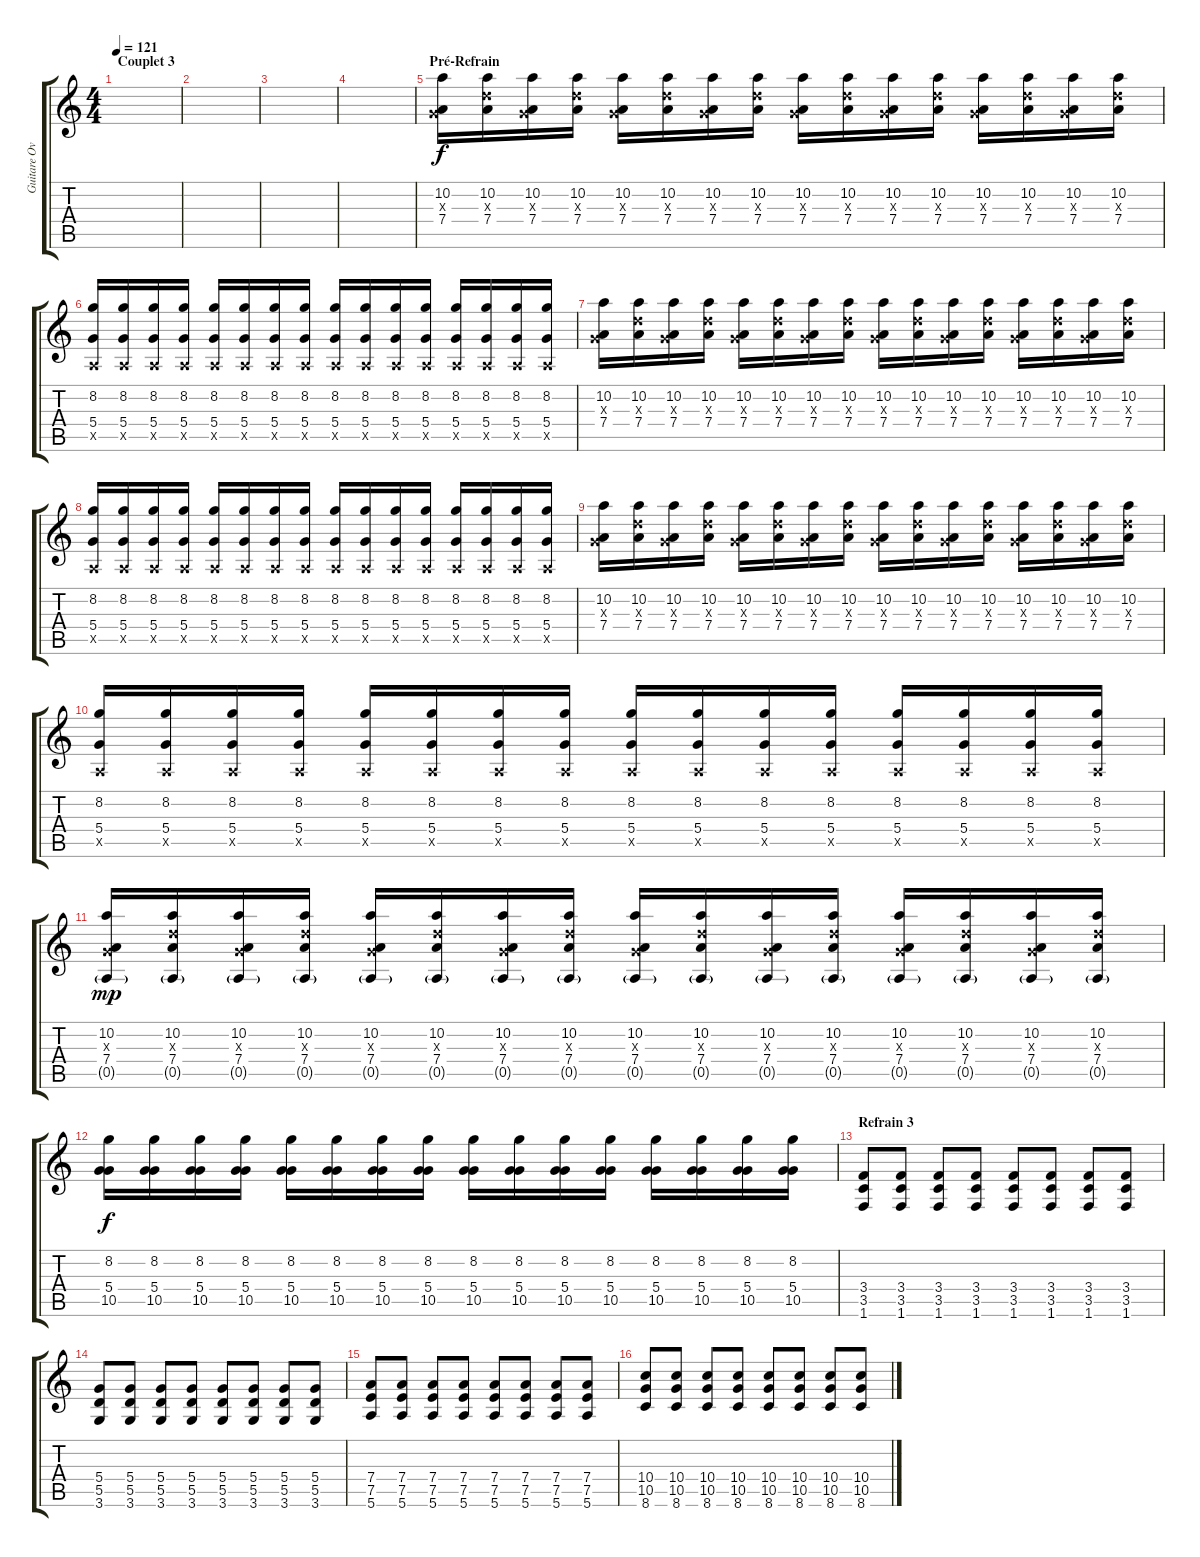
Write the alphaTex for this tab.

\track ("Guitare Over. (Matthew Bellamy)" "Guitare Ov") {instrument overdrivenguitar}
\staff {score tabs}
\tuning (E4 B3 G3 D3 A2 E2) {hide}
\ts (4 4)
\section ("" "Couplet 3")
\tempo 121
\clef g2
\ks c
|
|
|
|
\section ("" "Pré-Refrain")
(10.2 0.3{x} 7.4).16 (10.2 7.3{x} 7.4).16 (10.2 0.3{x} 7.4).16 (10.2 7.3{x} 7.4).16 (10.2 0.3{x} 7.4).16 (10.2 7.3{x} 7.4).16 (10.2 0.3{x} 7.4).16 (10.2 7.3{x} 7.4).16 (10.2 0.3{x} 7.4).16 (10.2 7.3{x} 7.4).16 (10.2 0.3{x} 7.4).16 (10.2 7.3{x} 7.4).16 (10.2 0.3{x} 7.4).16 (10.2 7.3{x} 7.4).16 (10.2 0.3{x} 7.4).16 (10.2 7.3{x} 7.4).16 |
(8.2 5.4 0.5{x}).16 (8.2 5.4 0.5{x}).16 (8.2 5.4 0.5{x}).16 (8.2 5.4 0.5{x}).16 (8.2 5.4 0.5{x}).16 (8.2 5.4 0.5{x}).16 (8.2 5.4 0.5{x}).16 (8.2 5.4 0.5{x}).16 (8.2 5.4 0.5{x}).16 (8.2 5.4 0.5{x}).16 (8.2 5.4 0.5{x}).16 (8.2 5.4 0.5{x}).16 (8.2 5.4 0.5{x}).16 (8.2 5.4 0.5{x}).16 (8.2 5.4 0.5{x}).16 (8.2 5.4 0.5{x}).16 |
(10.2 0.3{x} 7.4).16 (10.2 7.3{x} 7.4).16 (10.2 0.3{x} 7.4).16 (10.2 7.3{x} 7.4).16 (10.2 0.3{x} 7.4).16 (10.2 7.3{x} 7.4).16 (10.2 0.3{x} 7.4).16 (10.2 7.3{x} 7.4).16 (10.2 0.3{x} 7.4).16 (10.2 7.3{x} 7.4).16 (10.2 0.3{x} 7.4).16 (10.2 7.3{x} 7.4).16 (10.2 0.3{x} 7.4).16 (10.2 7.3{x} 7.4).16 (10.2 0.3{x} 7.4).16 (10.2 7.3{x} 7.4).16 |
(8.2 5.4 0.5{x}).16 (8.2 5.4 0.5{x}).16 (8.2 5.4 0.5{x}).16 (8.2 5.4 0.5{x}).16 (8.2 5.4 0.5{x}).16 (8.2 5.4 0.5{x}).16 (8.2 5.4 0.5{x}).16 (8.2 5.4 0.5{x}).16 (8.2 5.4 0.5{x}).16 (8.2 5.4 0.5{x}).16 (8.2 5.4 0.5{x}).16 (8.2 5.4 0.5{x}).16 (8.2 5.4 0.5{x}).16 (8.2 5.4 0.5{x}).16 (8.2 5.4 0.5{x}).16 (8.2 5.4 0.5{x}).16 |
(10.2 0.3{x} 7.4).16 (10.2 7.3{x} 7.4).16 (10.2 0.3{x} 7.4).16 (10.2 7.3{x} 7.4).16 (10.2 0.3{x} 7.4).16 (10.2 7.3{x} 7.4).16 (10.2 0.3{x} 7.4).16 (10.2 7.3{x} 7.4).16 (10.2 0.3{x} 7.4).16 (10.2 7.3{x} 7.4).16 (10.2 0.3{x} 7.4).16 (10.2 7.3{x} 7.4).16 (10.2 0.3{x} 7.4).16 (10.2 7.3{x} 7.4).16 (10.2 0.3{x} 7.4).16 (10.2 7.3{x} 7.4).16 |
(8.2 5.4 0.5{x}).16 (8.2 5.4 0.5{x}).16 (8.2 5.4 0.5{x}).16 (8.2 5.4 0.5{x}).16 (8.2 5.4 0.5{x}).16 (8.2 5.4 0.5{x}).16 (8.2 5.4 0.5{x}).16 (8.2 5.4 0.5{x}).16 (8.2 5.4 0.5{x}).16 (8.2 5.4 0.5{x}).16 (8.2 5.4 0.5{x}).16 (8.2 5.4 0.5{x}).16 (8.2 5.4 0.5{x}).16 (8.2 5.4 0.5{x}).16 (8.2 5.4 0.5{x}).16 (8.2 5.4 0.5{x}).16 |
(10.2 0.3{x} 7.4 0.5{g}).16{dy mp} (10.2 7.3{x} 7.4 0.5{g}).16 (10.2 0.3{x} 7.4 0.5{g}).16 (10.2 7.3{x} 7.4 0.5{g}).16 (10.2 0.3{x} 7.4 0.5{g}).16 (10.2 7.3{x} 7.4 0.5{g}).16 (10.2 0.3{x} 7.4 0.5{g}).16 (10.2 7.3{x} 7.4 0.5{g}).16 (10.2 0.3{x} 7.4 0.5{g}).16 (10.2 7.3{x} 7.4 0.5{g}).16 (10.2 0.3{x} 7.4 0.5{g}).16 (10.2 7.3{x} 7.4 0.5{g}).16 (10.2 0.3{x} 7.4 0.5{g}).16 (10.2 7.3{x} 7.4 0.5{g}).16 (10.2 0.3{x} 7.4 0.5{g}).16 (10.2 7.3{x} 7.4 0.5{g}).16 |
(8.2 5.4 10.5).16{dy f} (8.2 5.4 10.5).16 (8.2 5.4 10.5).16 (8.2 5.4 10.5).16 (8.2 5.4 10.5).16 (8.2 5.4 10.5).16 (8.2 5.4 10.5).16 (8.2 5.4 10.5).16 (8.2 5.4 10.5).16 (8.2 5.4 10.5).16 (8.2 5.4 10.5).16 (8.2 5.4 10.5).16 (8.2 5.4 10.5).16 (8.2 5.4 10.5).16 (8.2 5.4 10.5).16 (8.2 5.4 10.5).16 |
\section ("" "Refrain 3")
(3.4 3.5 1.6).8 (3.4 3.5 1.6).8 (3.4 3.5 1.6).8 (3.4 3.5 1.6).8 (3.4 3.5 1.6).8 (3.4 3.5 1.6).8 (3.4 3.5 1.6).8 (3.4 3.5 1.6).8 |
(5.4 5.5 3.6).8 (5.4 5.5 3.6).8 (5.4 5.5 3.6).8 (5.4 5.5 3.6).8 (5.4 5.5 3.6).8 (5.4 5.5 3.6).8 (5.4 5.5 3.6).8 (5.4 5.5 3.6).8 |
(7.4 7.5 5.6).8 (7.4 7.5 5.6).8 (7.4 7.5 5.6).8 (7.4 7.5 5.6).8 (7.4 7.5 5.6).8 (7.4 7.5 5.6).8 (7.4 7.5 5.6).8 (7.4 7.5 5.6).8 |
(10.4 10.5 8.6).8 (10.4 10.5 8.6).8 (10.4 10.5 8.6).8 (10.4 10.5 8.6).8 (10.4 10.5 8.6).8 (10.4 10.5 8.6).8 (10.4 10.5 8.6).8 (10.4 10.5 8.6).8
